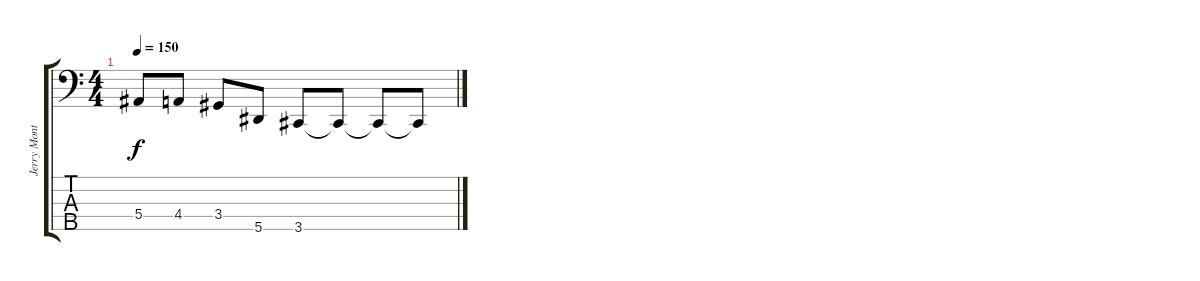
\track ("Jerry Montano" "Jerry Mont") {instrument electricbasspick}
\staff {score tabs}
\tuning (Ab2 Eb2 Bb1 F1 Bb0) {hide}
\ts (4 4)
\tempo 150
\clef f4
\ks c
5.4.8{dy f} 4.4.8 3.4.8 5.5.8 3.5.8 3.5{t}.8 3.5{t}.8 3.5{t}.8
